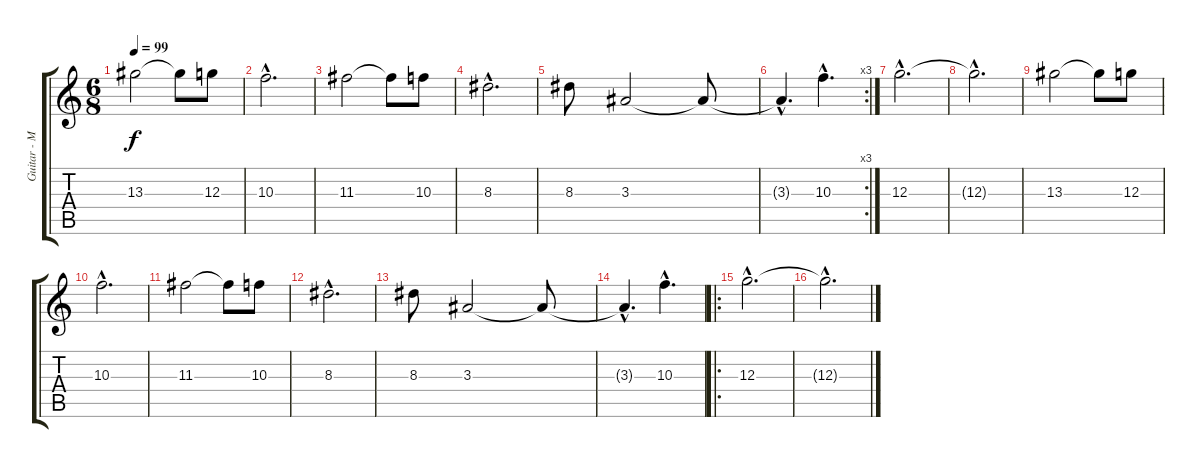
\track ("Guitar - Mikael Åkerfeldt" "Guitar - M") {instrument overdrivenguitar}
\staff {score tabs}
\tuning (E4 B3 G3 D3 A2 E2) {hide}
\ts (6 8)
\tempo 99
\clef g2
\ks c
13.3.2{dy f} 13.3{t}.8 12.3.8 |
10.3{hac}.2{d} |
11.3.2 11.3{t}.8 10.3.8 |
8.3{hac}.2{d} |
8.3.8 3.3.2 3.3{t}.8 |
\rc 3
3.3{hac t}.4{d} 10.3{hac}.4{d} |
12.3{hac}.2{d} |
12.3{hac t}.2{d} |
13.3.2 13.3{t}.8 12.3.8 |
10.3{hac}.2{d} |
11.3.2 11.3{t}.8 10.3.8 |
8.3{hac}.2{d} |
8.3.8 3.3.2 3.3{t}.8 |
3.3{hac t}.4{d} 10.3{hac}.4{d} |
\ro
12.3{hac}.2{d} |
12.3{hac t}.2{d}
